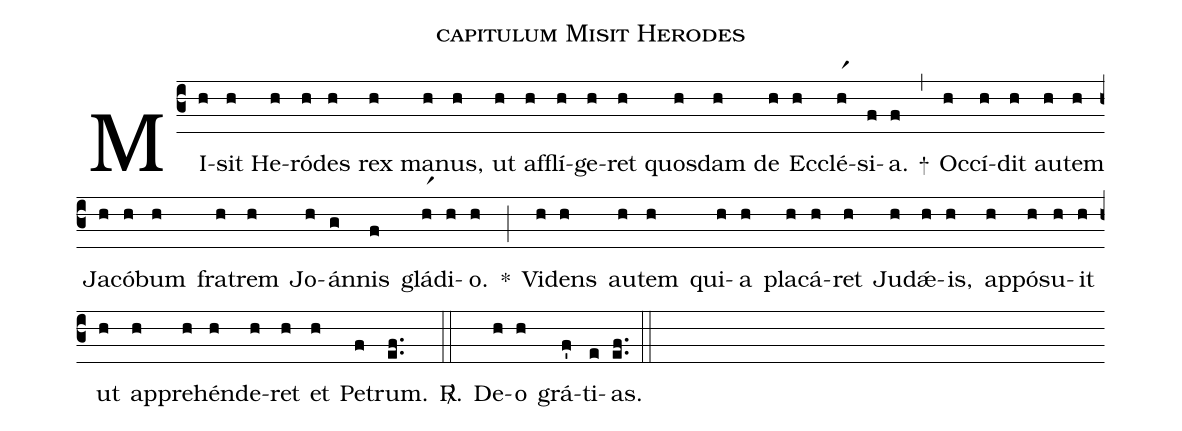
name: capitulum Misit Herodes;
%%
(c3)
MI(h)sit(h) He(h)ró(h)des(h) rex(h) ma(h)nus,(h) ut(h) af(h)flí(h)ge(h)ret(h) quos(h)dam(h) de(h) Ec(h)clé(hr1)si(f)a.(f) +(,)
Oc(h)cí(h)dit(h) au(h)tem(h) Ja(h)có(h)bum(h) fra(h)trem(h) Jo(h)án(g)nis(f) glá(hr1)di(h)o.(h) *(;)
Vi(h)dens(h) au(h)tem(h) qui(h)a(h) pla(h)cá(h)ret(h) Ju(h)dǽ(h)is,(h) ap(h)pó(h)su(h)it(h) ut(h) ap(h)pre(h)hén(h)de(h)ret(h) et(h) Pe(f)trum.(ef..)  <sp>R/</sp>.(::)
De(h)o(h) grá(f')ti(e)as.(e.f.) (::)
